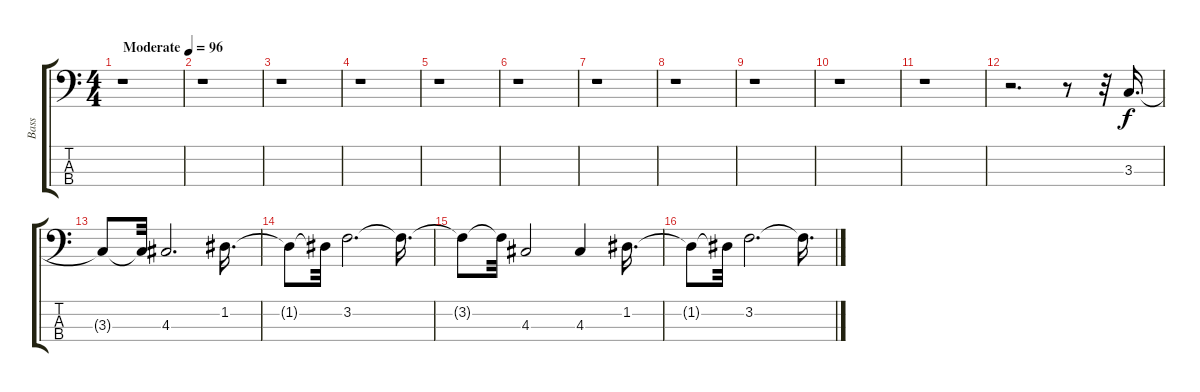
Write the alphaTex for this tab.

\track ("Bass" "Bass") {instrument electricbassfinger}
\staff {score tabs}
\tuning (G2 D2 A1 E1) {hide}
\ts (4 4)
\tempo (96 "Moderate")
\clef f4
\ks c
r.1{dy f instrument electricbassfinger} |
r.1 |
r.1 |
r.1 |
r.1 |
r.1 |
r.1 |
r.1 |
r.1 |
r.1 |
r.1 |
r.2{d} r.8 r.32 3.3.16{d} |
3.3{t}.8 3.3{t}.32 4.3.2{d} 1.2.16{d} |
1.2{t}.8 1.2{t}.32 3.2.2{d} 3.2{t}.16{d} |
3.2{t}.8 3.2{t}.32 4.3.2 4.3.4 1.2.16{d} |
1.2{t}.8 1.2{t}.32 3.2.2{d} 3.2{t}.16{d}
